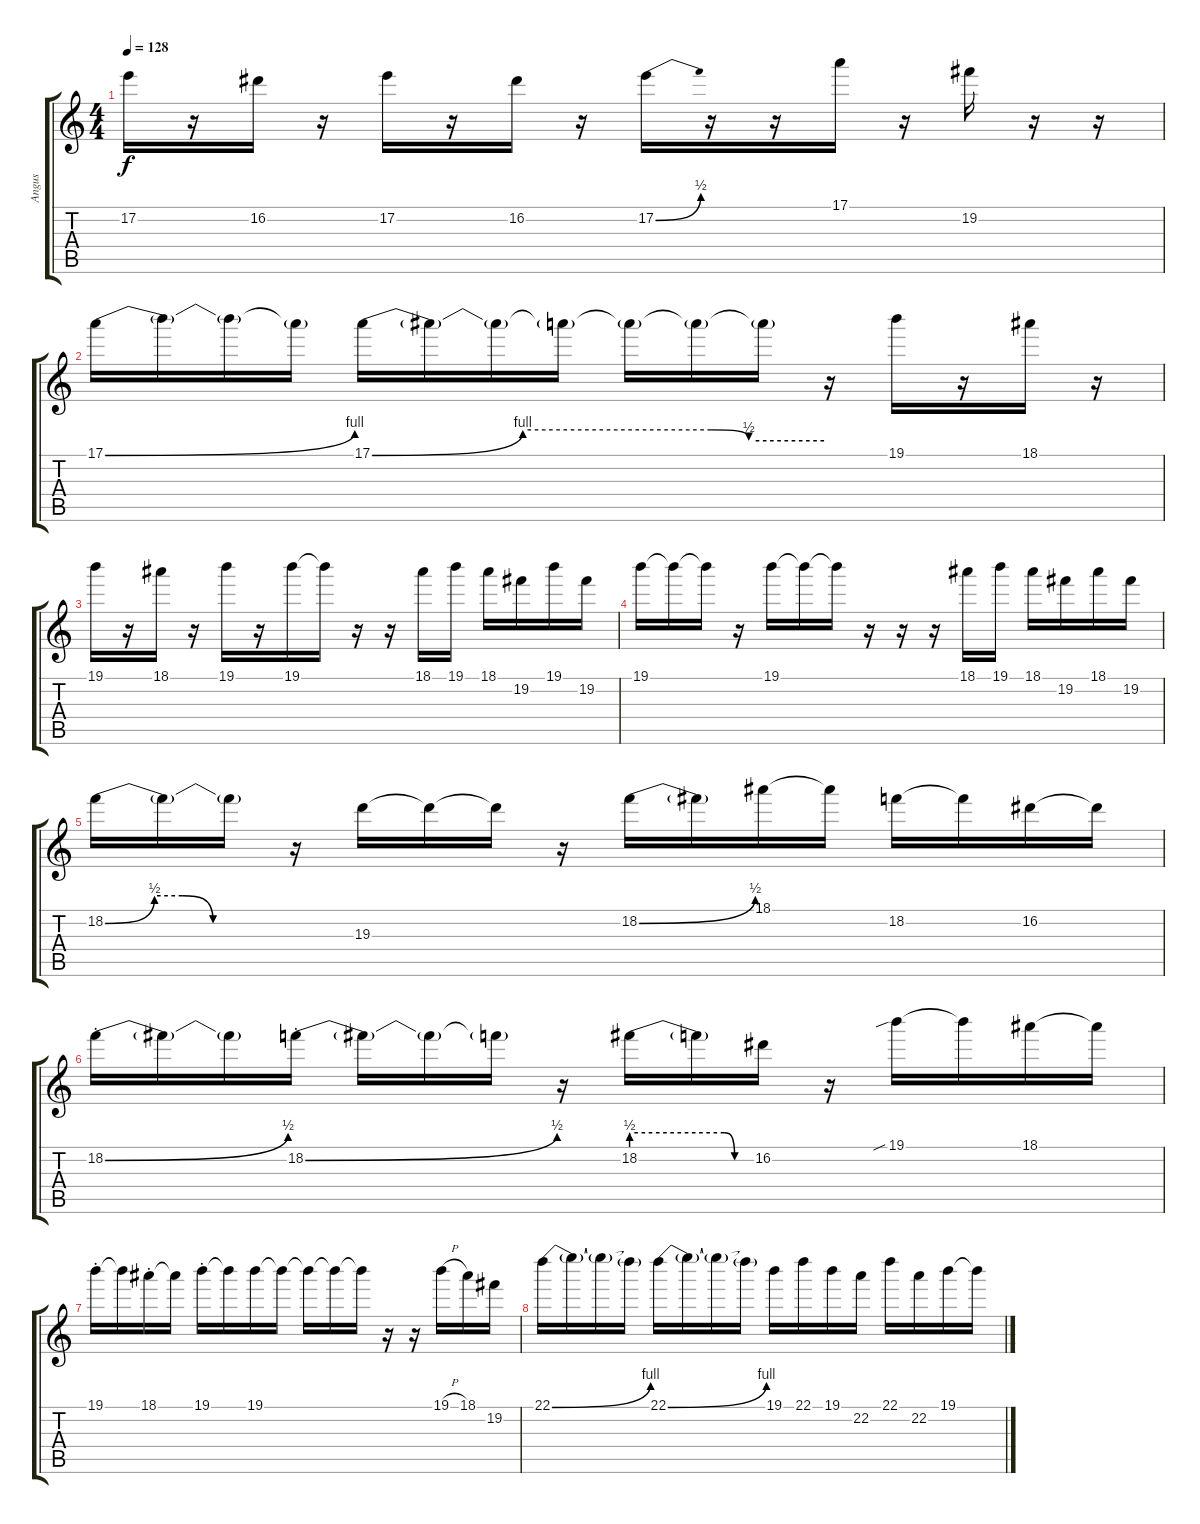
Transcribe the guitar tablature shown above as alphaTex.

\track ("Angus" "Angus") {instrument overdrivenguitar}
\staff {score tabs}
\tuning (E4 B3 G3 D3 A2 E2) {hide}
\ts (4 4)
\tempo 128
\clef g2
\ks c
17.2.16{dy f} r.16 16.2.16 r.16 17.2.16 r.16 16.2.16 r.16 17.2{be (bend 0 0 60 2)}.16 r.16 r.16 17.1.16 r.16 19.2.16 r.16 r.16 |
17.1{be (bend 0 0 60 4)}.16 17.1{t}.16 17.1{t}.16 17.1{t}.16 17.1{be (custom 0 0 20 4 45 4 50 2 60 2)}.16 17.1{t}.16 17.1{t}.16 17.1{t}.16 17.1{t}.16 17.1{t}.16 17.1{t}.16 r.16 19.1.16 r.16 18.1.16 r.16 |
19.1.16 r.16 18.1.16 r.16 19.1.16 r.16 19.1.16 19.1{t}.16 r.16 r.16 18.1.16 19.1.16 18.1.16 19.2.16 19.1.16 19.2.16 |
19.1.16 19.1{t}.16 19.1{t}.16 r.16 19.1.16 19.1{t}.16 19.1{t}.16 r.16 r.16 r.16 18.1.16 19.1.16 18.1.16 19.2.16 18.1.16 19.2.16 |
18.2{be (custom 0 0 16 2 25 2 35 0 60 0)}.16 18.2{t}.16 18.2{t}.16 r.16 19.3.16 19.3{t}.16 19.3{t}.16 r.16 18.2{be (bend 0 0 60 2)}.16 18.2{t}.16 18.1.16 18.1{t}.16 18.2.16 18.2{t}.16 16.2.16 16.2{t}.16 |
18.2{be (bend 0 0 60 2) st}.16 18.2{t}.16 18.2{t}.16 18.2{be (bend 0 0 60 2) st}.16 18.2{t}.16 18.2{t}.16 18.2{t}.16 r.16 18.2{be (custom 0 2 45 2 50 0 60 0)}.16 18.2{t}.16 16.2.16 r.16 19.1{sib}.16 19.1{t}.16 18.1.16 18.1{t}.16 |
19.1{st}.16 19.1{t}.16 18.1{st}.16 18.1{t}.16 19.1{st}.16 19.1{t}.16 19.1.16 19.1{t}.16 19.1{t}.16 19.1{t}.16 19.1{t}.16 r.16 r.16 19.1{h}.16 18.1.16 19.2.16 |
22.1{be (bend 0 0 60 4)}.16 22.1{t}.16 22.1{t}.16 22.1{t}.16 22.1{be (bend 0 0 60 4)}.16 22.1{t}.16 22.1{t}.16 22.1{t}.16 19.1.16 22.1.16 19.1.16 22.2.16 22.1.16 22.2.16 19.1.16 19.1{t}.16
